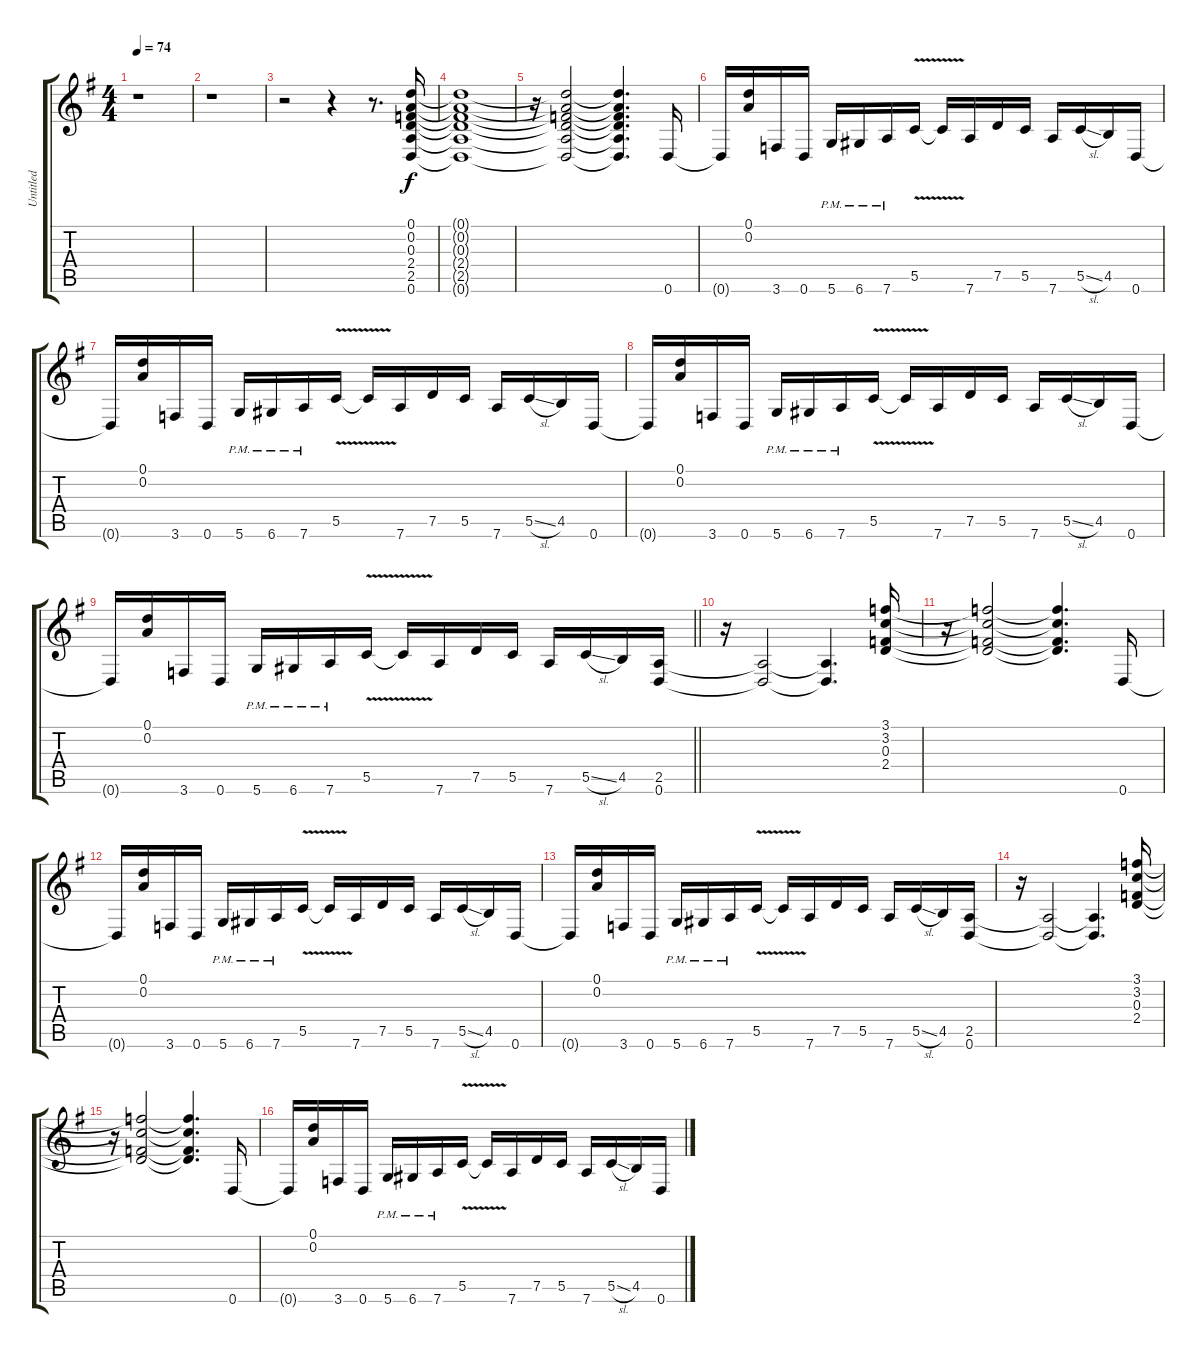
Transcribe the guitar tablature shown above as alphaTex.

\track ("Untitled" "Untitled") {instrument distortionguitar}
\staff {score tabs}
\tuning (D4 A3 F3 C3 G2 D2) {hide}
\ts (4 4)
\tempo 74
\clef g2
\ks g
r.1{dy f instrument distortionguitar} |
r.1 |
r.2 r.4 r.8{d} (0.1 0.2 0.3 2.4 2.5 0.6).16 |
(0.1{t} 0.2{t} 0.3{t} 2.4{t} 2.5{t} 0.6{t}).1 |
r.16 (0.1{t} 0.2{t} 0.3{t} 2.4{t} 2.5{t} 0.6{t}).2 (0.1{t} 0.2{t} 0.3{t} 2.4{t} 2.5{t} 0.6{t}).4{d} 0.6.16 |
0.6{t}.16 (0.1 0.2).16 3.6.16 0.6.16 5.6{pm}.16 6.6{pm}.16 7.6{pm}.16 5.5{v}.16 5.5{v t}.16 7.6.16 7.5.16 5.5.16 7.6.16 5.5{sl}.16 4.5.16 0.6.16 |
0.6{t}.16 (0.1 0.2).16 3.6.16 0.6.16 5.6{pm}.16 6.6{pm}.16 7.6{pm}.16 5.5{v}.16 5.5{v t}.16 7.6.16 7.5.16 5.5.16 7.6.16 5.5{sl}.16 4.5.16 0.6.16 |
0.6{t}.16 (0.1 0.2).16 3.6.16 0.6.16 5.6{pm}.16 6.6{pm}.16 7.6{pm}.16 5.5{v}.16 5.5{v t}.16 7.6.16 7.5.16 5.5.16 7.6.16 5.5{sl}.16 4.5.16 0.6.16 |
\barLineRight lightlight
0.6{t}.16 (0.1 0.2).16 3.6.16 0.6.16 5.6{pm}.16 6.6{pm}.16 7.6{pm}.16 5.5{v}.16 5.5{v t}.16 7.6.16 7.5.16 5.5.16 7.6.16 5.5{sl}.16 4.5.16 (2.5 0.6).16 |
r.16 (2.5{t} 0.6{t}).2 (2.5{t} 0.6{t}).4{d} (3.1 3.2 0.3 2.4).16 |
r.16 (3.1{t} 3.2{t} 0.3{t} 2.4{t}).2 (3.1{t} 3.2{t} 0.3{t} 2.4{t}).4{d} 0.6.16 |
0.6{t}.16 (0.1 0.2).16 3.6.16 0.6.16 5.6{pm}.16 6.6{pm}.16 7.6{pm}.16 5.5{v}.16 5.5{v t}.16 7.6.16 7.5.16 5.5.16 7.6.16 5.5{sl}.16 4.5.16 0.6.16 |
0.6{t}.16 (0.1 0.2).16 3.6.16 0.6.16 5.6{pm}.16 6.6{pm}.16 7.6{pm}.16 5.5{v}.16 5.5{v t}.16 7.6.16 7.5.16 5.5.16 7.6.16 5.5{sl}.16 4.5.16 (2.5 0.6).16 |
r.16 (2.5{t} 0.6{t}).2 (2.5{t} 0.6{t}).4{d} (3.1 3.2 0.3 2.4).16 |
r.16 (3.1{t} 3.2{t} 0.3{t} 2.4{t}).2 (3.1{t} 3.2{t} 0.3{t} 2.4{t}).4{d} 0.6.16 |
0.6{t}.16 (0.1 0.2).16 3.6.16 0.6.16 5.6{pm}.16 6.6{pm}.16 7.6{pm}.16 5.5{v}.16 5.5{v t}.16 7.6.16 7.5.16 5.5.16 7.6.16 5.5{sl}.16 4.5.16 0.6.16
